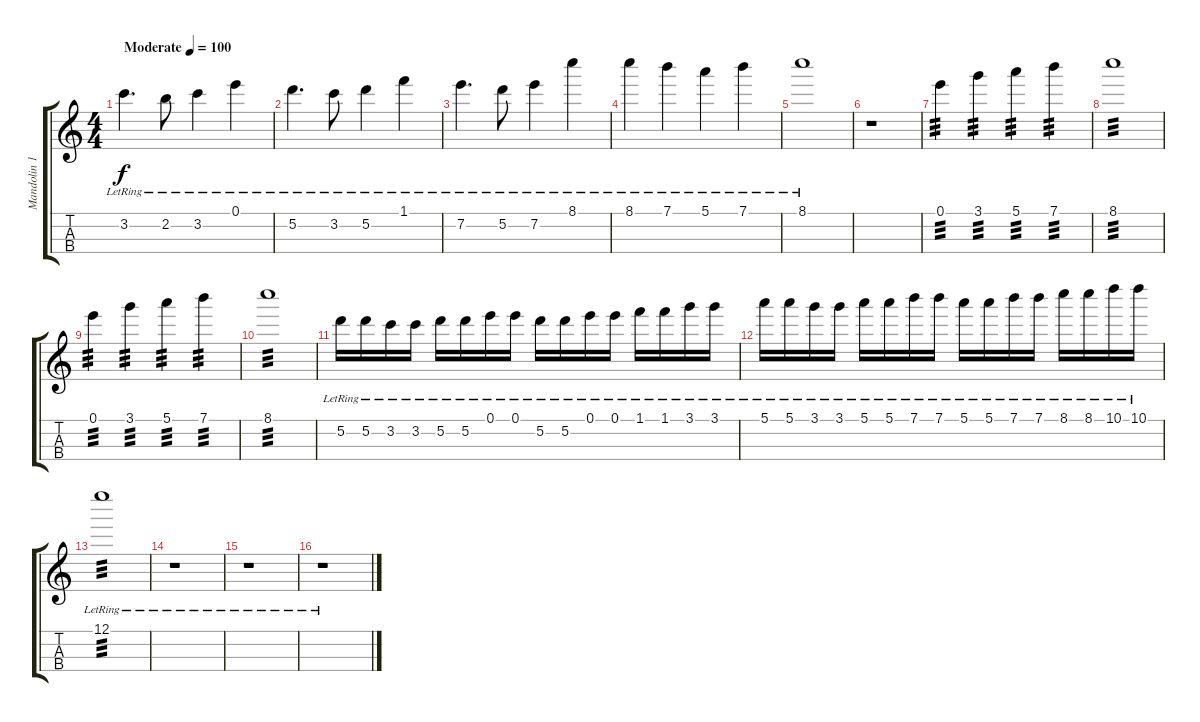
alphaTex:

\track ("Mandolin 1" "Mandolin 1") {instrument acousticguitarsteel}
\staff {score tabs}
\tuning (E5 A4 D4 G3) {hide}
\ts (4 4)
\tempo (100 "Moderate")
\clef g2
\ks c
3.2{lr}.4{d dy f instrument acousticguitarsteel} 2.2{lr}.8 3.2{lr}.4 0.1{lr}.4 |
5.2{lr}.4{d} 3.2{lr}.8 5.2{lr}.4 1.1{lr}.4 |
7.2{lr}.4{d} 5.2{lr}.8 7.2{lr}.4 8.1{lr}.4 |
8.1{lr}.4 7.1{lr}.4 5.1{lr}.4 7.1{lr}.4 |
8.1{lr}.1 |
r.1 |
0.1.4{tp 3} 3.1.4{tp 3} 5.1.4{tp 3} 7.1.4{tp 3} |
8.1.1{tp 3 volume 2} |
0.1.4{tp 3 volume 13} 3.1.4{tp 3} 5.1.4{tp 3} 7.1.4{tp 3} |
8.1.1{tp 3 volume 2} |
5.2{lr}.16{volume 13} 5.2{lr}.16 3.2{lr}.16 3.2{lr}.16 5.2{lr}.16 5.2{lr}.16 0.1{lr}.16 0.1{lr}.16 5.2{lr}.16 5.2{lr}.16 0.1{lr}.16 0.1{lr}.16 1.1{lr}.16 1.1{lr}.16 3.1{lr}.16 3.1{lr}.16 |
5.1{lr}.16 5.1{lr}.16 3.1{lr}.16 3.1{lr}.16 5.1{lr}.16 5.1{lr}.16 7.1{lr}.16 7.1{lr}.16 5.1{lr}.16 5.1{lr}.16 7.1{lr}.16 7.1{lr}.16 8.1{lr}.16 8.1{lr}.16 10.1{lr}.16 10.1{lr}.16 |
12.1{lr}.1{tp 3 volume 1} |
r.1 |
r.1 |
r.1
